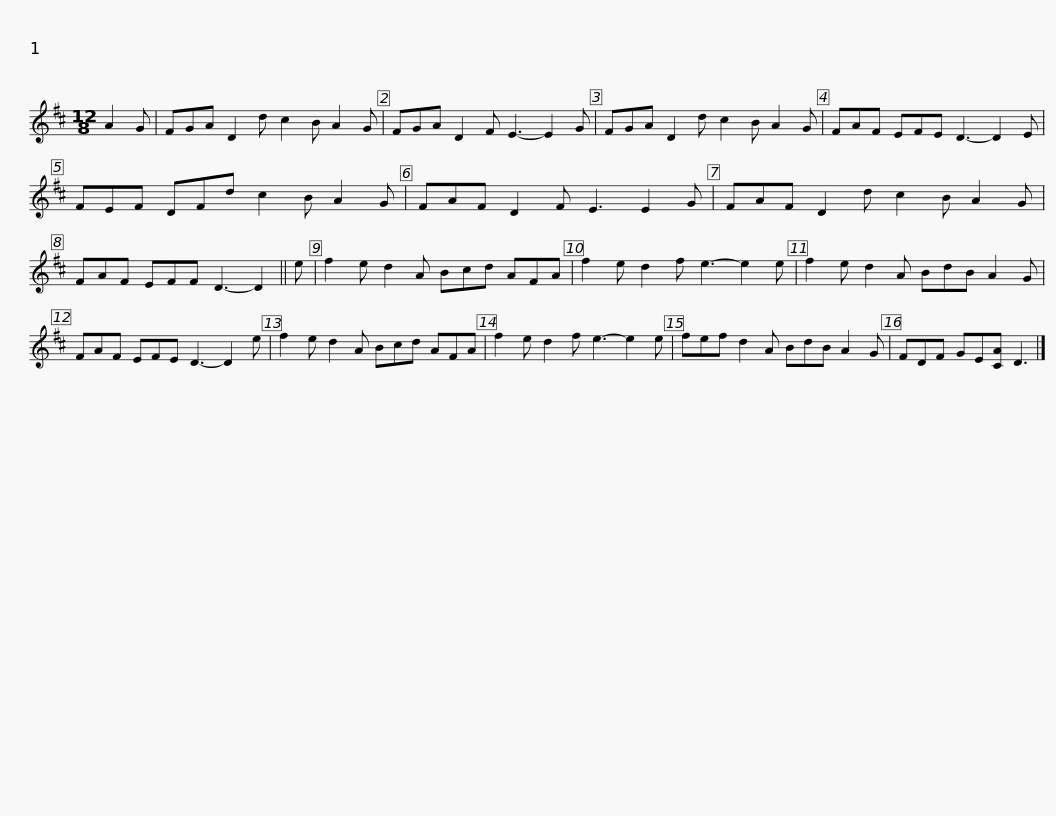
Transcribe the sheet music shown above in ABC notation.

X:1
L:1/8
M:12/8
I:linebreak $
K:D
V:1 treble
V:1
 A2 G | FGA D2 d c2 B A2 G | FGA D2 F E3- E2 G | FGA D2 d c2 B A2 G | FAF EFE D3- D2 E |$ %5
 FEF DFd c2 B A2 G | FAF D2 F E3 E2 G | FAF D2 d c2 B A2 G | FAF EFF D3- D2 || e |$ %10
 f2 e d2 A Bcd AFA | f2 e d2 f e3- e2 e | f2 e d2 A BdB A2 G | FAF EFE D3- D2 e |$ f2 e d2 A Bcd AFA | %15
 f2 e d2 f e3- e2 e | fef d2 A BdB A2 G | FDF GE[CA] D3 |] %18
